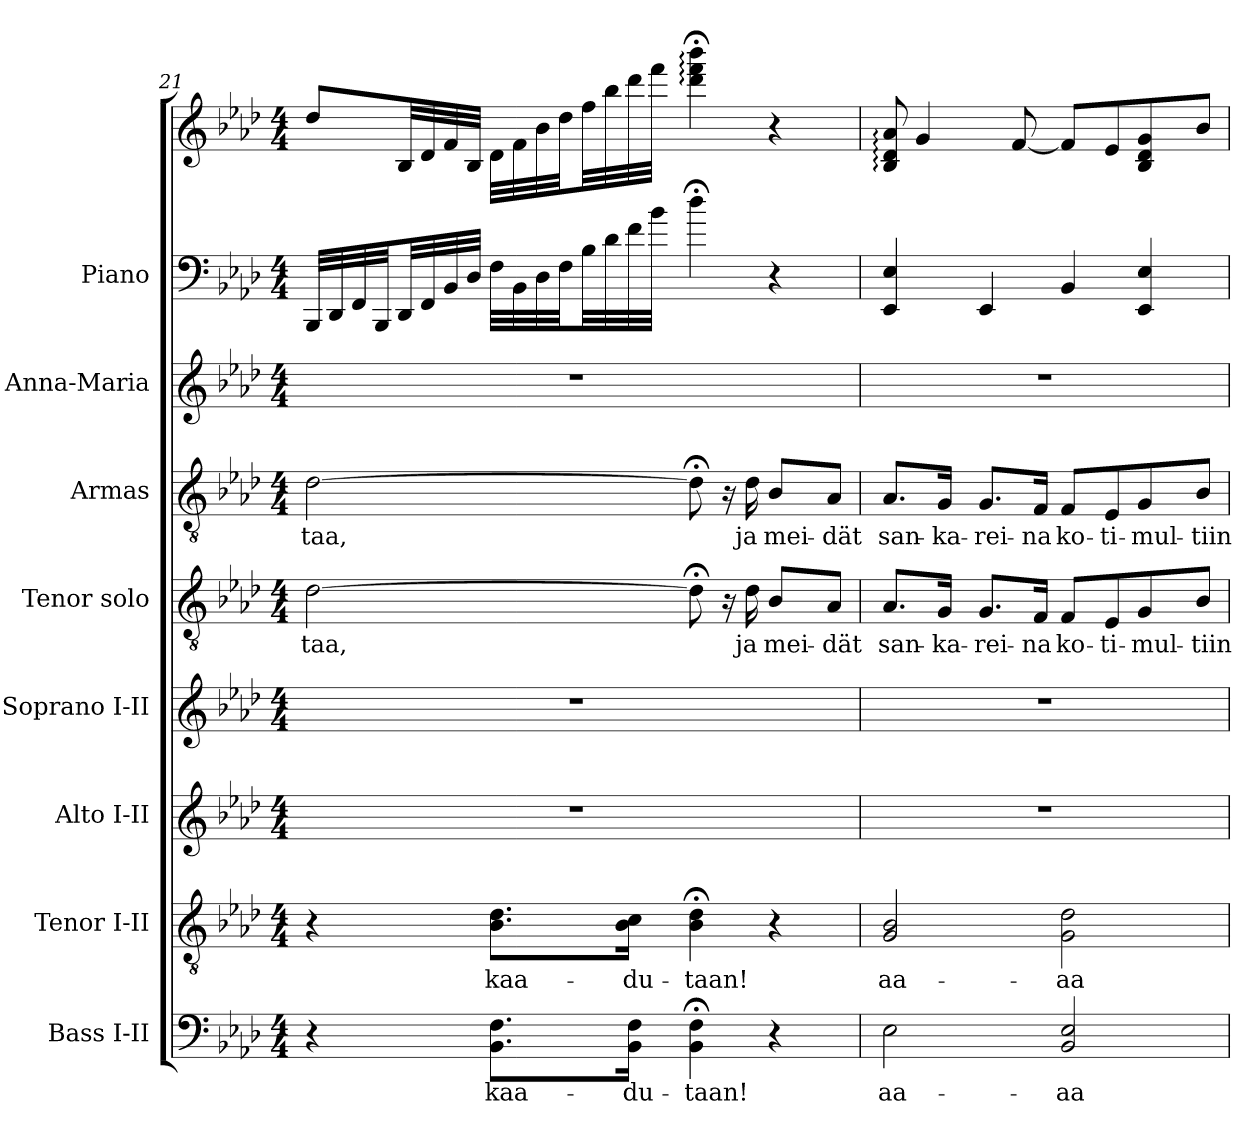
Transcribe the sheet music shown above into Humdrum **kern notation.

**kern	**text	**kern	**text	**kern	**kern	**kern	**text	**kern	**text	**kern	**kern	**kern
*part8	*part8	*part7	*part7	*part6	*part5	*part4	*part4	*part3	*part3	*part2	*part1	*part1
*staff9	*staff9	*staff8	*staff8	*staff7	*staff6	*staff5	*staff5	*staff4	*staff4	*staff3	*staff2	*staff1
*I"Bass I-II	*	*I"Tenor I-II	*	*I"Alto I-II	*I"Soprano I-II	*I"Tenor solo	*	*I"Armas	*	*I"Anna-Maria	*I"Piano	*
*I'B.	*	*I'T.	*	*I'A.	*I'S.	*I'T. Solo	*	*I'Armas	*	*I'A-M	*I'Pno.	*
!!LO:LB:g=z
*clefF4	*	*clefGv2	*	*clefG2	*clefG2	*clefGv2	*	*clefGv2	*	*clefG2	*clefF4	*clefG2
*	*	*ITrd7c12	*	*	*	*ITrd7c12	*	*ITrd7c12	*	*	*	*
*k[b-e-a-d-]	*	*k[b-e-a-d-]	*	*k[b-e-a-d-]	*k[b-e-a-d-]	*k[b-e-a-d-]	*	*k[b-e-a-d-]	*	*k[b-e-a-d-]	*k[b-e-a-d-]	*k[b-e-a-d-]
*A-:	*	*A-:	*	*A-:	*A-:	*A-:	*	*A-:	*	*A-:	*A-:	*A-:
*M4/4	*	*M4/4	*	*M4/4	*M4/4	*M4/4	*	*M4/4	*	*M4/4	*M4/4	*M4/4
=21	=21	=21	=21	=21	=21	=21	=21	=21	=21	=21	=21	=21
!	!	!	!	!	!	!	!LO:LY:b:color=#000000	!	!	!	!	!
!	!	!	!	!	!	!	!	!	!LO:LY:b:color=#000000	!	!	!
4r	.	4r	.	1r	1r	[>2D-i\	-taa,	[>2D-i\	-taa,	1r	32BBB-i/LLL	8dd-i/L
.	.	.	.	.	.	.	.	.	.	.	32DD-i/	.
.	.	.	.	.	.	.	.	.	.	.	32FFi/	.
.	.	.	.	.	.	.	.	.	.	.	32BBB-i/JJ	.
.	.	.	.	.	.	.	.	.	.	.	32DD-i/LL	32B-i/LL
.	.	.	.	.	.	.	.	.	.	.	32FFi/	32d-i/
.	.	.	.	.	.	.	.	.	.	.	32BB-i/	32fi/
.	.	.	.	.	.	.	.	.	.	.	32D-i/JJJ	32B-i/JJJ
!	!LO:LY:b:color=#000000	!	!	!	!	!	!	!	!	!	!	!
!	!	!	!LO:LY:b:color=#000000	!	!	!	!	!	!	!	!	!
8.BB-i\ 8.FiL	kaa-	8.BB-i\ 8.D-iL	kaa-	.	.	.	.	.	.	.	32Fi\LLL	32d-i\LLL
.	.	.	.	.	.	.	.	.	.	.	32BB-i\	32fi\
.	.	.	.	.	.	.	.	.	.	.	32D-i\	32b-i\
.	.	.	.	.	.	.	.	.	.	.	32Fi\JJ	32dd-i\JJ
.	.	.	.	.	.	.	.	.	.	.	32B-i\LL	32ffi\LL
.	.	.	.	.	.	.	.	.	.	.	32d-i\	32bb-i\
!	!LO:LY:b:color=#000000	!	!	!	!	!	!	!	!	!	!	!
!	!	!	!LO:LY:b:color=#000000	!	!	!	!	!	!	!	!	!
16BB-i\ 16FiJk	-du-	16BB-i\ 16CiJk	-du-	.	.	.	.	.	.	.	32fi\	32ddd-i\
.	.	.	.	.	.	.	.	.	.	.	32b-i\JJJ	32fffi\JJJ
!	!LO:LY:b:color=#000000	!	!	!	!	!	!	!	!	!	!	!
!	!	!	!LO:LY:b:color=#000000	!	!	!	!	!	!	!	!	!
4BB-i\; 4Fi;	-taan!	4BB-i\; 4D-i;	-taan!	.	.	8D-;i\]	.	8D-;i\]	.	.	4dd-;i\	4ddd-i\;: 4fffi;: 4bbb-i;:
.	.	.	.	.	.	16r	.	16r	.	.	.	.
!	!	!	!	!	!	!	!LO:LY:b:color=#000000	!	!	!	!	!
!	!	!	!	!	!	!	!	!	!LO:LY:b:color=#000000	!	!	!
.	.	.	.	.	.	16D-i\	ja	16D-i\	ja	.	.	.
!	!	!	!	!	!	!	!LO:LY:b:color=#000000	!	!	!	!	!
!	!	!	!	!	!	!	!	!	!LO:LY:b:color=#000000	!	!	!
4r	.	4r	.	.	.	8BB-i/L	mei-	8BB-i/L	mei-	.	4r	4r
!	!	!	!	!	!	!	!LO:LY:b:color=#000000	!	!	!	!	!
!	!	!	!	!	!	!	!	!	!LO:LY:b:color=#000000	!	!	!
.	.	.	.	.	.	8AA-i/J	-dät	8AA-i/J	-dät	.	.	.
=22	=22	=22	=22	=22	=22	=22	=22	=22	=22	=22	=22	=22
!	!LO:LY:b:color=#000000	!	!	!	!	!	!	!	!	!	!	!
!	!	!	!LO:LY:b:color=#000000	!	!	!	!	!	!	!	!	!
!	!	!	!	!	!	!	!LO:LY:b:color=#000000	!	!	!	!	!
!	!	!	!	!	!	!	!	!	!LO:LY:b:color=#000000	!	!	!
2E-i\	aa-	2GGi/ 2BB-i	aa-	1r	1r	8.AA-i/L	san-	8.AA-i/L	san-	1r	4EE-i/ 4E-i	8B-i/: 8d-i: 8a-i:
.	.	.	.	.	.	.	.	.	.	.	.	4gi/
!	!	!	!	!	!	!	!LO:LY:b:color=#000000	!	!	!	!	!
!	!	!	!	!	!	!	!	!	!LO:LY:b:color=#000000	!	!	!
.	.	.	.	.	.	16GGi/Jk	-ka-	16GGi/Jk	-ka-	.	.	.
!	!	!	!	!	!	!	!LO:LY:b:color=#000000	!	!	!	!	!
!	!	!	!	!	!	!	!	!	!LO:LY:b:color=#000000	!	!	!
.	.	.	.	.	.	8.GGi/L	-rei-	8.GGi/L	-rei-	.	4EE-i/	.
.	.	.	.	.	.	.	.	.	.	.	.	[<8fi/
!	!	!	!	!	!	!	!LO:LY:b:color=#000000	!	!	!	!	!
!	!	!	!	!	!	!	!	!	!LO:LY:b:color=#000000	!	!	!
.	.	.	.	.	.	16FFi/Jk	-na	16FFi/Jk	-na	.	.	.
!	!LO:LY:b:color=#000000	!	!	!	!	!	!	!	!	!	!	!
!	!	!	!LO:LY:b:color=#000000	!	!	!	!	!	!	!	!	!
!	!	!	!	!	!	!	!LO:LY:b:color=#000000	!	!	!	!	!
!	!	!	!	!	!	!	!	!	!LO:LY:b:color=#000000	!	!	!
2BB-i/ 2E-i	-aa-	2GGi\ 2D-i	-aa-	.	.	8FFi/L	ko-	8FFi/L	ko-	.	4BB-i/	8fi/L]
!	!	!	!	!	!	!	!LO:LY:b:color=#000000	!	!	!	!	!
!	!	!	!	!	!	!	!	!	!LO:LY:b:color=#000000	!	!	!
.	.	.	.	.	.	8EE-i/	-ti-	8EE-i/	-ti-	.	.	8e-i/
!	!	!	!	!	!	!	!LO:LY:b:color=#000000	!	!	!	!	!
!	!	!	!	!	!	!	!	!	!LO:LY:b:color=#000000	!	!	!
.	.	.	.	.	.	8GGi/	-mul-	8GGi/	-mul-	.	4EE-i/ 4E-i	8B-i/ 8d-i 8gi
!	!	!	!	!	!	!	!LO:LY:b:color=#000000	!	!	!	!	!
!	!	!	!	!	!	!	!	!	!LO:LY:b:color=#000000	!	!	!
.	.	.	.	.	.	8BB-i/J	-tiin	8BB-i/J	-tiin	.	.	8b-i/J
=	=	=	=	=	=	=	=	=	=	=	=	=
*-	*-	*-	*-	*-	*-	*-	*-	*-	*-	*-	*-	*-
